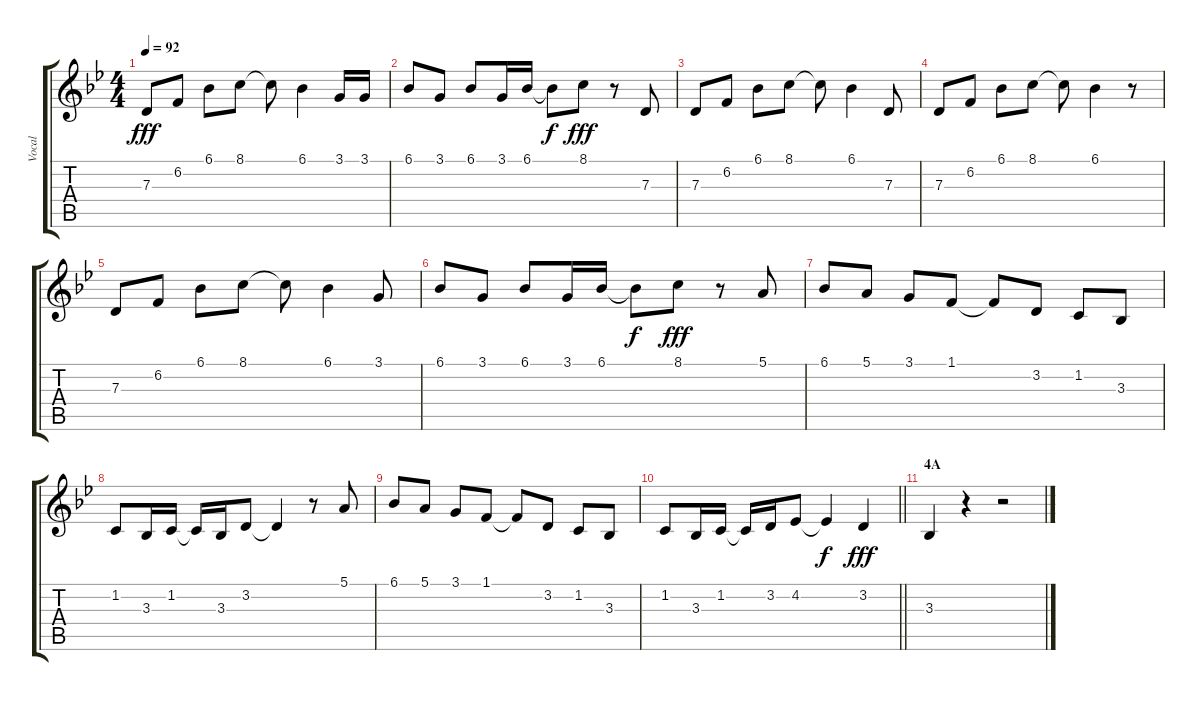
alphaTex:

\track ("Vocal" "Vocal") {instrument voiceoohs}
\staff {score tabs}
\tuning (E4 B3 G3 D3 A2 E2) {hide}
\ts (4 4)
\tempo 92
\clef g2
\ks bb
7.3.8{dy fff} 6.2.8 6.1.8 8.1.8 8.1{t}.8 6.1.4 3.1.16 3.1.16 |
6.1.8 3.1.8 6.1.8 3.1.16 6.1.16 6.1{t}.8{dy f} 8.1.8{dy fff} r.8 7.3.8 |
7.3.8 6.2.8 6.1.8 8.1.8 8.1{t}.8 6.1.4 7.3.8 |
7.3.8 6.2.8 6.1.8 8.1.8 8.1{t}.8 6.1.4 r.8 |
7.3.8 6.2.8 6.1.8 8.1.8 8.1{t}.8 6.1.4 3.1.8 |
6.1.8 3.1.8 6.1.8 3.1.16 6.1.16 6.1{t}.8{dy f} 8.1.8{dy fff} r.8 5.1.8 |
6.1.8 5.1.8 3.1.8 1.1.8 1.1{t}.8 3.2.8 1.2.8 3.3.8 |
1.2.8 3.3.16 1.2.16 1.2{t}.16 3.3.16 3.2.8 3.2{t}.4 r.8 5.1.8 |
6.1.8 5.1.8 3.1.8 1.1.8 1.1{t}.8 3.2.8 1.2.8 3.3.8 |
\barLineRight lightlight
1.2.8 3.3.16 1.2.16 1.2{t}.16 3.2.16 4.2.8 4.2{t}.4{dy f} 3.2.4{dy fff} |
\section ("" "4A")
3.3.4 r.4 r.2
